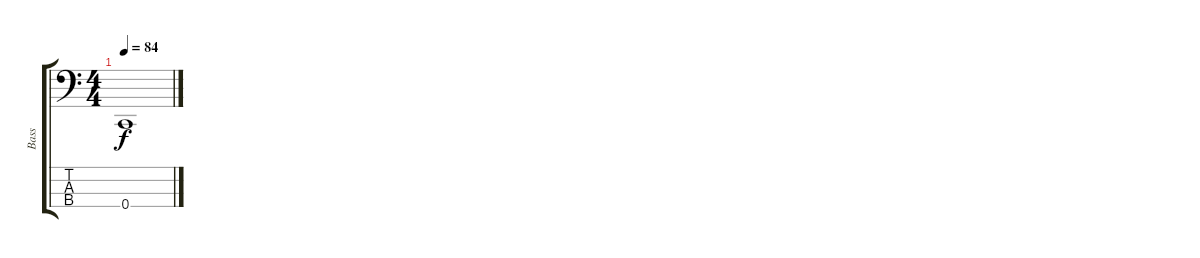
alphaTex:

\track ("Bass" "Bass") {instrument electricbassfinger}
\staff {score tabs}
\tuning (Eb2 Bb1 F1 C1) {hide}
\ts (4 4)
\tempo 84
\clef f4
\ks c
0.4{t}.1{dy f}
